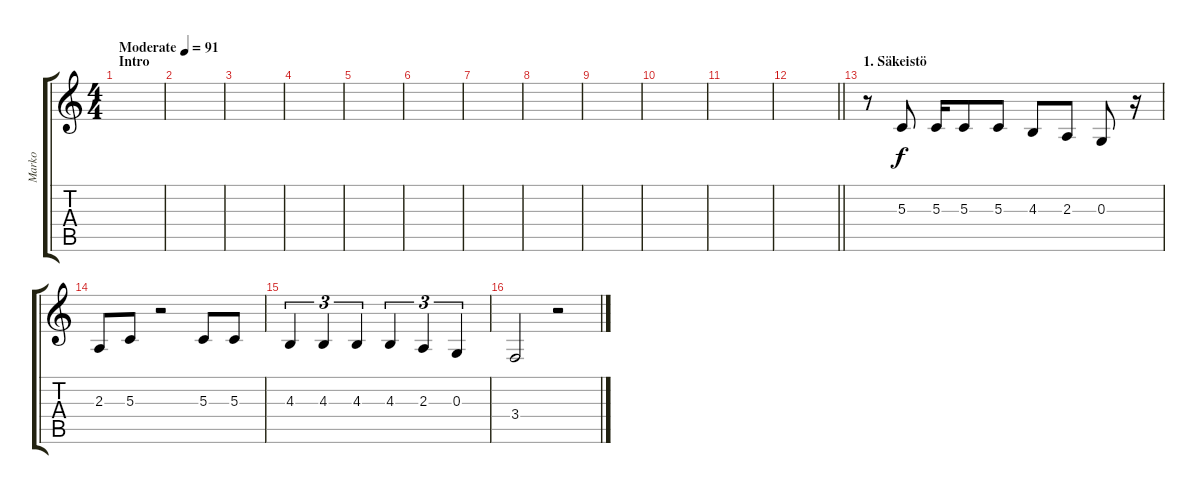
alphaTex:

\track ("Marko" "Marko") {instrument choiraahs}
\staff {score tabs}
\tuning (E4 B3 G3 D3 A2 E2) {hide}
\ts (4 4)
\section ("" "Intro")
\tempo (91 "Moderate")
\clef g2
\ks c
|
|
|
|
|
|
|
|
|
|
|
\barLineRight lightlight
|
\section ("" "1. Säkeistö")
r.8 5.3.8 5.3.16 5.3.8 5.3.8 4.3.8 2.3.8 0.3.8 r.16 |
2.3.8 5.3.8 r.2 5.3.8 5.3.8 |
4.3.4{tu (3 2)} 4.3.4{tu (3 2)} 4.3.4{tu (3 2)} 4.3.4{tu (3 2)} 2.3.4{tu (3 2)} 0.3.4{tu (3 2)} |
3.4.2 r.2
